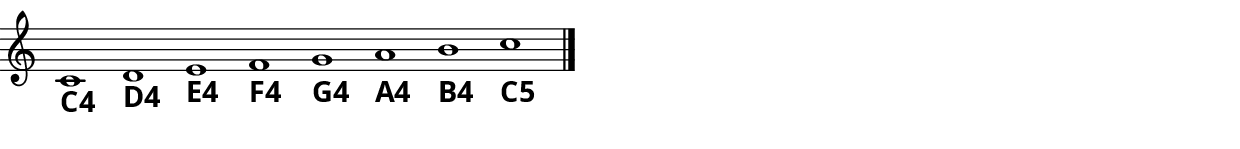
\version "2.16.2"

\header {
  title = ""
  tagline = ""
}

\paper {
  indent = 0\mm
  top-margin = 0\mm
  bottom-margin = 0\mm
  left-margin = 0\mm
  right-margin = 0\mm
  evenFooterMarkup = ""
  oddFooterMarkup = ""
  evenHeaderMarkup = ""
  oddHeaderMarkup = ""
}

simple = \relative c' {
  \clef treble
  \time 8/1
  c1_"C4" d_"D4" e_"E4" f_"F4" g_"G4" a_"A4" b_"B4" c_"C5"
  \bar "|."
}

\score {
  \new Staff \with {
    \remove "Time_signature_engraver"
    \override TextScript #'font-name = #"Neuton Bold"
    \override TextScript #'font-size = #2
    \override TextScript #'staff-padding = #3
  }
  {
    \simple
  }
}
